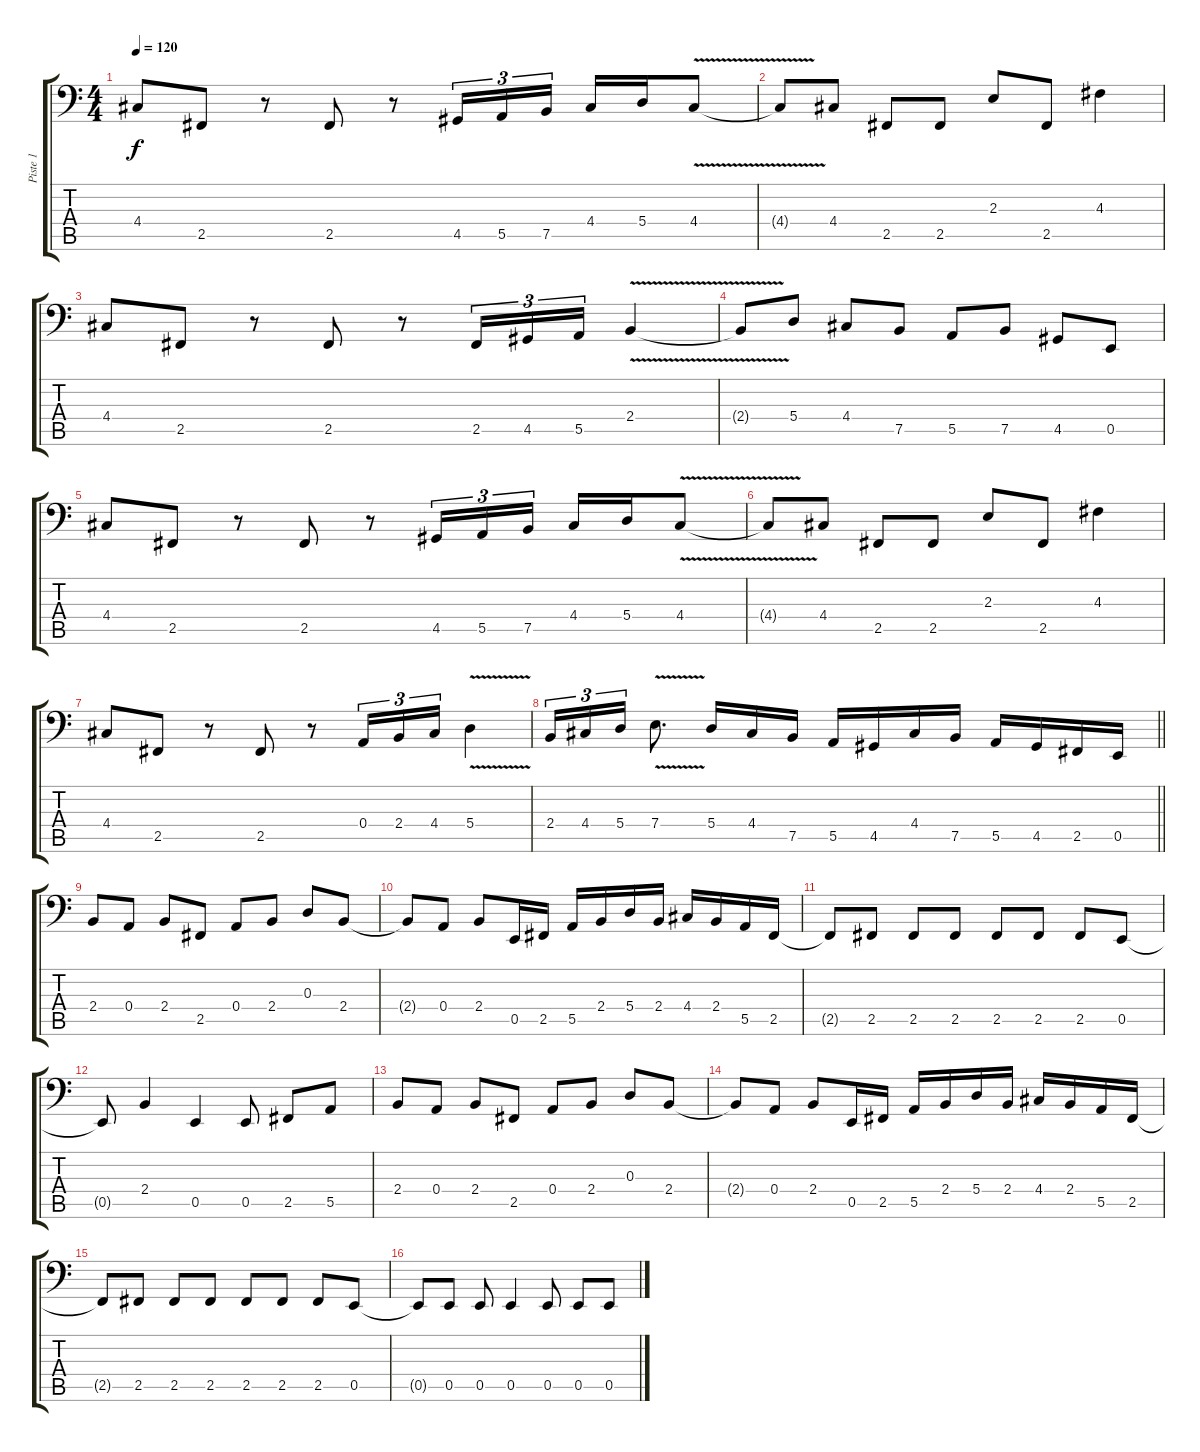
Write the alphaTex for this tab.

\track ("Piste 1" "Piste 1") {instrument electricbassfinger}
\staff {score tabs}
\tuning (C3 G2 D2 A1 E1 B0) {hide}
\ts (4 4)
\tempo 120
\clef f4
\ks c
4.4.8{dy f} 2.5.8 r.8 2.5.8 r.8 4.5.16{tu (3 2)} 5.5.16{tu (3 2)} 7.5.16{tu (3 2)} 4.4.16 5.4.16 4.4{v}.8 |
4.4{t}.8 4.4.8 2.5.8 2.5.8 2.3.8 2.5.8 4.3.4 |
4.4.8 2.5.8 r.8 2.5.8 r.8 2.5.16{tu (3 2)} 4.5.16{tu (3 2)} 5.5.16{tu (3 2)} 2.4{v}.4 |
2.4{t}.8 5.4.8 4.4.8 7.5.8 5.5.8 7.5.8 4.5.8 0.5.8 |
4.4.8 2.5.8 r.8 2.5.8 r.8 4.5.16{tu (3 2)} 5.5.16{tu (3 2)} 7.5.16{tu (3 2)} 4.4.16 5.4.16 4.4{v}.8 |
4.4{t}.8 4.4.8 2.5.8 2.5.8 2.3.8 2.5.8 4.3.4 |
4.4.8 2.5.8 r.8 2.5.8 r.8 0.4.16{tu (3 2)} 2.4.16{tu (3 2)} 4.4.16{tu (3 2)} 5.4{v}.4 |
\barLineRight lightlight
2.4.16{tu (3 2)} 4.4.16{tu (3 2)} 5.4.16{tu (3 2)} 7.4{v}.8{d} 5.4.16 4.4.16 7.5.16 5.5.16 4.5.16 4.4.16 7.5.16 5.5.16 4.5.16 2.5.16 0.5.16 |
2.4.8 0.4.8 2.4.8 2.5.8 0.4.8 2.4.8 0.3.8 2.4.8 |
2.4{t}.8 0.4.8 2.4.8 0.5.16 2.5.16 5.5.16 2.4.16 5.4.16 2.4.16 4.4.16 2.4.16 5.5.16 2.5.16 |
2.5{t}.8 2.5.8 2.5.8 2.5.8 2.5.8 2.5.8 2.5.8 0.5.8 |
0.5{t}.8 2.4.4 0.5.4 0.5.8 2.5.8 5.5.8 |
2.4.8 0.4.8 2.4.8 2.5.8 0.4.8 2.4.8 0.3.8 2.4.8 |
2.4{t}.8 0.4.8 2.4.8 0.5.16 2.5.16 5.5.16 2.4.16 5.4.16 2.4.16 4.4.16 2.4.16 5.5.16 2.5.16 |
2.5{t}.8 2.5.8 2.5.8 2.5.8 2.5.8 2.5.8 2.5.8 0.5.8 |
0.5{t}.8 0.5.8 0.5.8 0.5.4 0.5.8 0.5.8 0.5.8
